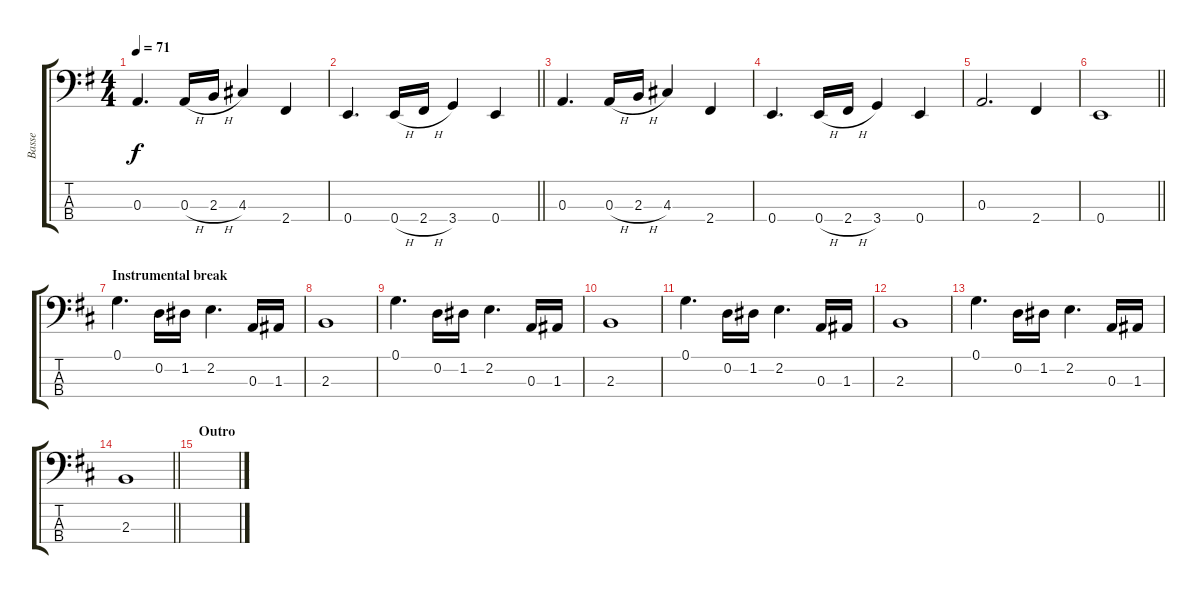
\track ("Basse" "Basse") {instrument electricbasspick}
\staff {score tabs}
\tuning (G2 D2 A1 E1) {hide}
\ts (4 4)
\tempo 71
\clef f4
\ks eminor
0.3.4{d dy f} 0.3{h}.16 2.3{h}.16 4.3.4 2.4.4 |
\barLineRight lightlight
0.4.4{d} 0.4{h}.16 2.4{h}.16 3.4.4 0.4.4 |
0.3.4{d} 0.3{h}.16 2.3{h}.16 4.3.4 2.4.4 |
0.4.4{d} 0.4{h}.16 2.4{h}.16 3.4.4 0.4.4 |
0.3.2{d} 2.4.4 |
\barLineRight lightlight
0.4.1 |
\section ("" "Instrumental break")
\ks bminor
0.1.4{d} 0.2.16 1.2.16 2.2.4{d} 0.3.16 1.3.16 |
2.3.1 |
0.1.4{d} 0.2.16 1.2.16 2.2.4{d} 0.3.16 1.3.16 |
2.3.1 |
0.1.4{d} 0.2.16 1.2.16 2.2.4{d} 0.3.16 1.3.16 |
2.3.1 |
0.1.4{d} 0.2.16 1.2.16 2.2.4{d} 0.3.16 1.3.16 |
\barLineRight lightlight
2.3.1 |
\section ("" "Outro")
